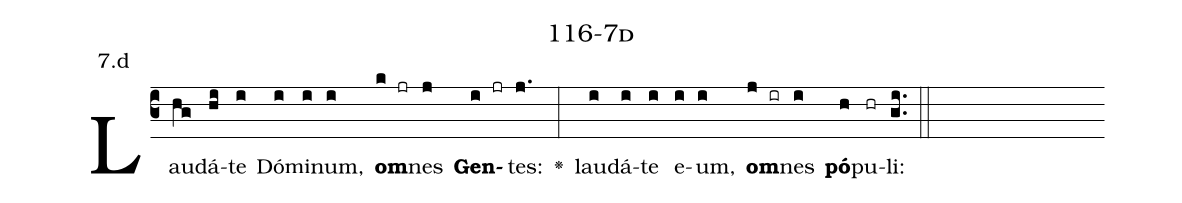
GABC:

name: 116-7d;
annotation: 7.d;
%%
(c3)Lau(hg)dá(hi)te(i) Dó(i)mi(i)num,(i) <b>om</b>(k jr)nes(j) <b>Gen</b>(i jr)tes:(j.) <v>\greheightstar</v>(:) lau(i)dá(i)te(i) e(i)um,(i) <b>om</b>(j ir)nes(i) <b>pó</b>(h)pu(hr)li:(gi..) (::)


%E(i) u(i) o(j) u(i) a(h) e.(gi..) (::)
